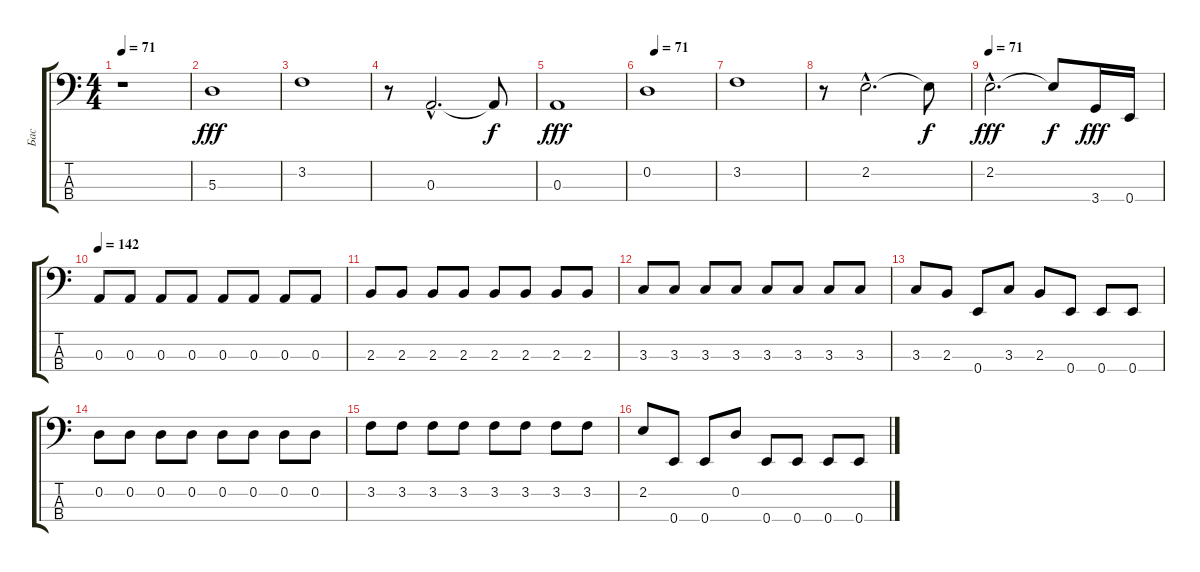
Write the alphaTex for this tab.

\track ("Бас" "Бас") {instrument electricbassfinger}
\staff {score tabs}
\tuning (G2 D2 A1 E1) {hide}
\ts (4 4)
\tempo 71
\clef f4
\ks c
r.1{dy fff instrument electricbassfinger} |
5.3.1 |
3.2.1 |
r.8 0.3{hac}.2{d} 0.3{t}.8{dy f} |
0.3.1{dy fff} |
\tempo (71 0.125)
0.2.1 |
3.2.1 |
r.8 2.2{hac}.2{d} 2.2{t}.8{dy f} |
\tempo 71
2.2{hac}.2{d dy fff} 2.2{t}.8{dy f} 3.4.16{dy fff} 0.4.16 |
\tempo 142
0.3.8 0.3.8 0.3.8 0.3.8 0.3.8 0.3.8 0.3.8 0.3.8 |
2.3.8 2.3.8 2.3.8 2.3.8 2.3.8 2.3.8 2.3.8 2.3.8 |
3.3.8 3.3.8 3.3.8 3.3.8 3.3.8 3.3.8 3.3.8 3.3.8 |
3.3.8 2.3.8 0.4.8 3.3.8 2.3.8 0.4.8 0.4.8 0.4.8 |
0.2.8 0.2.8 0.2.8 0.2.8 0.2.8 0.2.8 0.2.8 0.2.8 |
3.2.8 3.2.8 3.2.8 3.2.8 3.2.8 3.2.8 3.2.8 3.2.8 |
2.2.8 0.4.8 0.4.8 0.2.8 0.4.8 0.4.8 0.4.8 0.4.8
